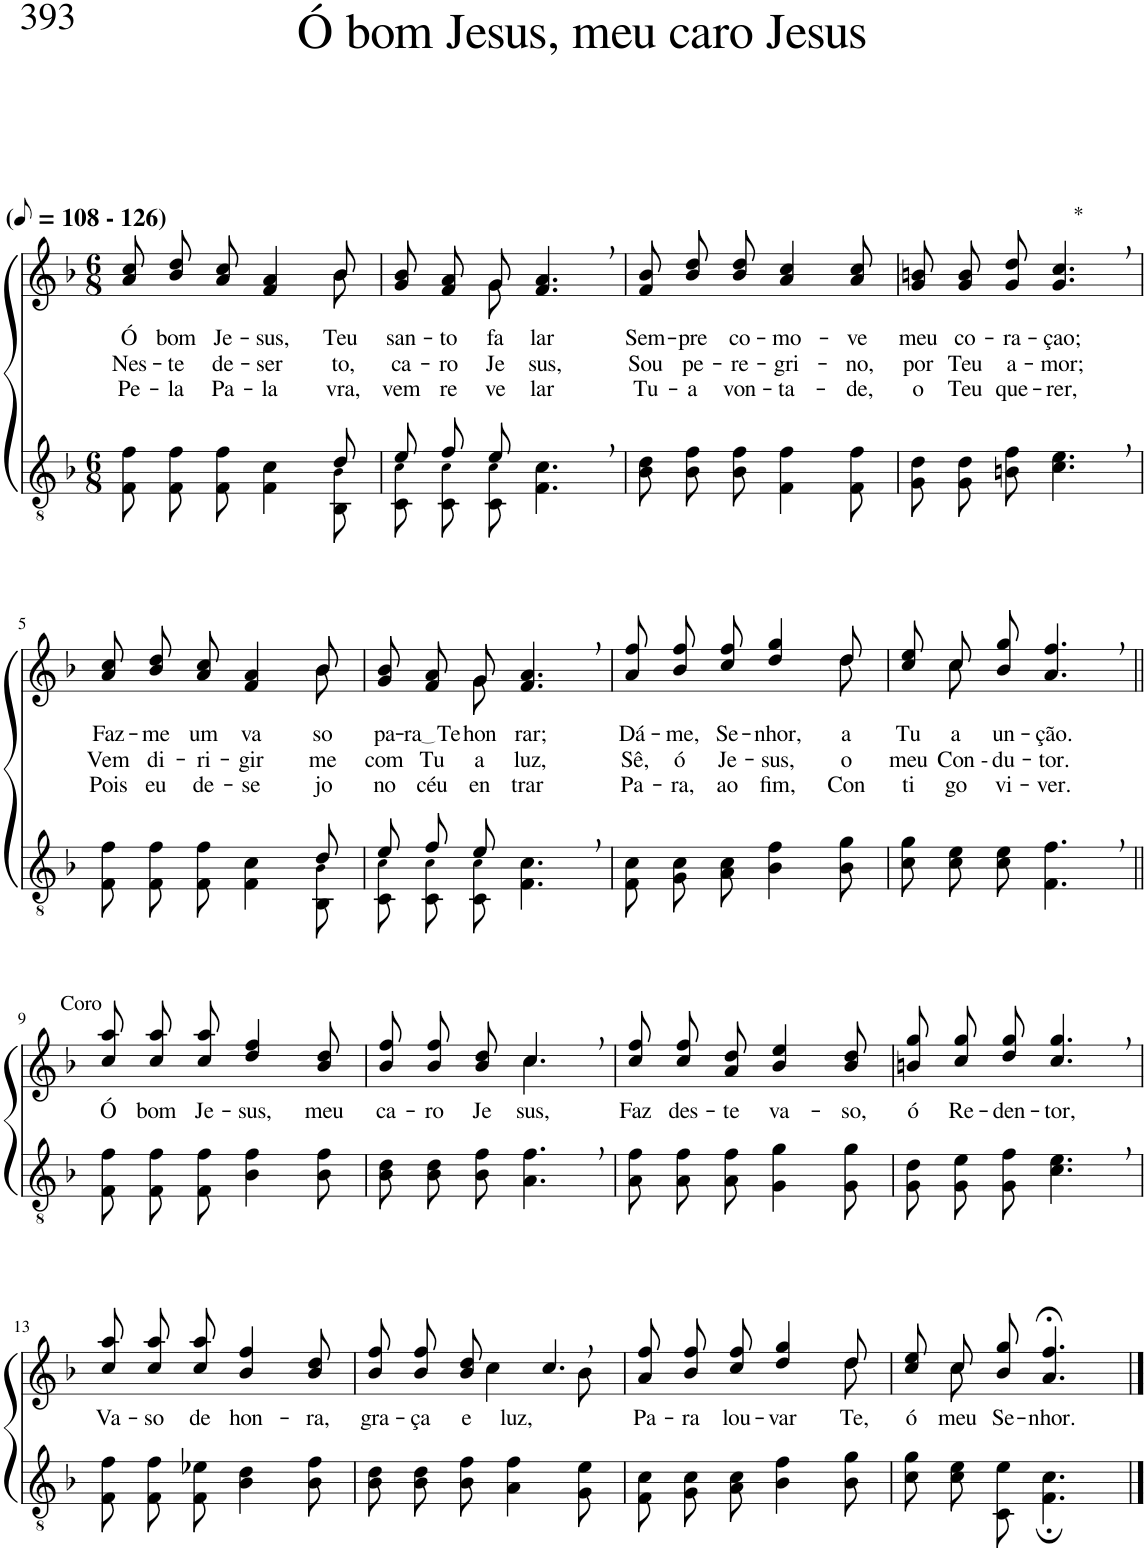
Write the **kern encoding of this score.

**kern	**kern	**text	**text	**text
*part2	*part1	*part1	*part1	*part1
*staff2	*staff1	*staff1	*staff1	*staff1
*I"Parte III e IV	*I"Parte I e II	*	*	*
*clefGv2	*clefG2	*	*	*
*Trd4c7	*Trd4c7	*	*	*
*k[b-]	*k[b-]	*	*	*
*M6/8	*M6/8	*	*	*
*MM54	*MM54	*	*	*
=1	=1	=1	=1	=1
*^	*^	*	*	*
!	!	!LO:TX:a:B:t=(	!	!	!	!
!	!	!LO:TX:a:B:t=- 126)	!	!	!	!
!	!	!	!	!LO:LY:b	!LO:LY:b	!LO:LY:b
2ryy	8F\ 8f\L	2ryy	8a\ 8cc\L	Ó	Nes-	Pe-
!	!	!	!	!LO:LY:b	!LO:LY:b	!LO:LY:b
.	8F\ 8f\	.	8b-\ 8dd\	bom	-te	-la
!	!	!	!	!LO:LY:b	!LO:LY:b	!LO:LY:b
.	8F\ 8f\J	.	8a\ 8cc\J	Je-	de-	Pa-
!	!	!	!	!LO:LY:b	!LO:LY:b	!LO:LY:b
.	4F\ 4c\	.	4f/ 4a/	-sus,	-ser-	-la-
8ryy	.	8ryy	.	.	.	.
!	!	!	!	!LO:LY:b	!LO:LY:b	!LO:LY:b
8d/	8BB-\ 8B-!\	8b-\	8b-/	Teu	-to,	-vra,
=2	=2	=2	=2	=2	=2	=2
!	!	!	!	!LO:LY:b	!LO:LY:b	!LO:LY:b
8e/L	8C/ 8c!/L	8g/ 8b-/L	4ryy	san-	ca-	vem
!	!	!	!	!LO:LY:b	!LO:LY:b	!LO:LY:b
8f/	8C/ 8c!/	8f/ 8a/	.	-to	-ro	re-
!	!	!	!	!LO:LY:b	!LO:LY:b	!LO:LY:b
8e/J	8C/ 8c!/J	8g/J	8g\	fa-	Je-	-ve-
!	!	!	!	!LO:LY:b	!LO:LY:b	!LO:LY:b
4.ryy	4.F\ 4.c\	4.f/, 4.a/,	4.ryy	-lar	-sus,	-lar
=3	=3	=3	=3	=3	=3	=3
!	!	!	!	!LO:LY:b	!LO:LY:b	!LO:LY:b
*v	*v	*	*	*	*	*
*	*v	*v	*	*	*
8B-\ 8d\L	8f/ 8b-/L	Sem-	Sou	Tu-
!	!	!LO:LY:b	!LO:LY:b	!LO:LY:b
8B-\ 8f\	8b-/ 8dd/	-pre	pe-	-a
!	!	!LO:LY:b	!LO:LY:b	!LO:LY:b
8B-\ 8f\J	8b-/ 8dd/J	co-	-re-	von-
!	!	!LO:LY:b	!LO:LY:b	!LO:LY:b
4F\ 4f\	4a/ 4cc/	-mo-	-gri-	-ta-
!	!	!LO:LY:b	!LO:LY:b	!LO:LY:b
8F\ 8f\	8a/ 8cc/	-ve	-no,	-de,
=4	=4	=4	=4	=4
!	!	!LO:LY:b	!LO:LY:b	!LO:LY:b
8G\ 8d\L	8g\ 8bn\L	meu	por	o
!	!	!LO:LY:b	!LO:LY:b	!LO:LY:b
8G\ 8d\	8g\ 8b\	co-	Teu	Teu
!	!	!LO:LY:b	!LO:LY:b	!LO:LY:b
8Bn\ 8f\J	8g\ 8dd\J	-ra-	a-	que-
!	!LO:TX:a:t=*	!	!	!
!	!	!LO:LY:b	!LO:LY:b	!LO:LY:b
4.c\, 4.e\,	4.g/, 4.cc/,	-çao;	-mor;	-rer,
!!LO:LB:g=z
=5	=5	=5	=5	=5
*^	*^	*	*	*
!	!	!	!	!LO:LY:b	!LO:LY:b	!LO:LY:b
2ryy	8F\ 8f\L	2ryy	8a\ 8cc\L	Faz-	Vem	Pois
!	!	!	!	!LO:LY:b	!LO:LY:b	!LO:LY:b
.	8F\ 8f\	.	8b-\ 8dd\	-me	di-	eu
!	!	!	!	!LO:LY:b	!LO:LY:b	!LO:LY:b
.	8F\ 8f\J	.	8a\ 8cc\J	um	-ri-	de-
!	!	!	!	!LO:LY:b	!LO:LY:b	!LO:LY:b
.	4F\ 4c\	.	4f/ 4a/	va-	-gir-	-se-
8ryy	.	8ryy	.	.	.	.
!	!	!	!	!LO:LY:b	!LO:LY:b	!LO:LY:b
8d/	8BB-\ 8B-!\	8b-\	8b-/	-so	-me	-jo
=6	=6	=6	=6	=6	=6	=6
!	!	!	!	!LO:LY:b	!LO:LY:b	!LO:LY:b
8e/L	8C/ 8c!/L	8g/ 8b-/L	4ryy	pa-	com	no
!	!	!	!	!LO:LY:b	!LO:LY:b	!LO:LY:b
8f/	8C/ 8c!/	8f/ 8a/	.	ra Te	Tu-	céu
!	!	!	!	!LO:LY:b	!LO:LY:b	!LO:LY:b
8e/J	8C/ 8c!/J	8g/J	8g\	hon-	-a	en-
!	!	!	!	!LO:LY:b	!LO:LY:b	!LO:LY:b
4.ryy	4.F\ 4.c\	4.f/, 4.a/,	4.ryy	-rar;	luz,	-trar
=7	=7	=7	=7	=7	=7	=7
!	!	!	!	!LO:LY:b	!LO:LY:b	!LO:LY:b
*v	*v	*	*	*	*	*
8F/ 8c/L	8a\ 8ff\L	8ryy	Dá-	Sê,	Pa-
!	!	!	!LO:LY:b	!LO:LY:b	!LO:LY:b
*	*v	*v	*	*	*
8G/ 8c/	8b-\ 8ff\	-me,	ó	-ra,
!	!	!LO:LY:b	!LO:LY:b	!LO:LY:b
8A/ 8c/J	8cc\ 8ff\J	Se-	Je-	ao
!	!	!LO:LY:b	!LO:LY:b	!LO:LY:b
4B-\ 4f\	4dd/ 4gg/	-nhor,	-sus,	fim,
*	*^	*	*	*
!	!	!	!LO:LY:b	!LO:LY:b	!LO:LY:b
8B-\ 8g\	8dd/	8dd\	a	o	Con-
=8	=8	=8	=8	=8	=8
!	!	!	!LO:LY:b	!LO:LY:b	!LO:LY:b
8c\ 8g\L	8cc\ 8ee\L	8ryy	Tu-	meu	-ti-
!	!	!	!LO:LY:b	!LO:LY:b	!LO:LY:b
8c\ 8e\	8cc\	8cc\	-a	Con --	-go
!	!	!	!LO:LY:b	!LO:LY:b	!LO:LY:b
8c\ 8e\J	8b-\ 8gg\J	2ryy	un-	-du-	vi-
!	!	!	!LO:LY:b	!LO:LY:b	!LO:LY:b
4.F\, 4.f\,	4.a/, 4.ff/,	.	-ção.	-tor.	-ver.
*	*v	*v	*	*	*
!!LO:LB:g=z
=9||	=9||	=9||	=9||	=9||
!	!LO:TX:a:t=Coro	!	!	!
!	!	!LO:LY:b	!	!
8F\ 8f\L	8cc\ 8aa\L	Ó	.	.
!	!	!LO:LY:b	!	!
8F\ 8f\	8cc\ 8aa\	bom	.	.
!	!	!LO:LY:b	!	!
8F\ 8f\J	8cc\ 8aa\J	Je-	.	.
!	!	!LO:LY:b	!	!
4B-\ 4f\	4dd/ 4ff/	-sus,	.	.
!	!	!LO:LY:b	!	!
8B-\ 8f\	8b-/ 8dd/	meu	.	.
=10	=10	=10	=10	=10
!	!	!LO:LY:b	!	!
*	*^	*	*	*
8B-\ 8d\L	8b-\ 8ff\L	4.ryy	ca-	.	.
!	!	!	!LO:LY:b	!	!
8B-\ 8d\	8b-\ 8ff\	.	-ro	.	.
!	!	!	!LO:LY:b	!	!
8B-\ 8f\J	8b-\ 8dd\J	.	Je-	.	.
!	!	!	!LO:LY:b	!	!
4.A\, 4.f\,	4.cc,/	4.cc\	-sus,	.	.
=11	=11	=11	=11	=11	=11
!	!	!	!LO:LY:b	!	!
*	*v	*v	*	*	*
8A\ 8f\L	8cc\ 8ff\L	Faz	.	.
!	!	!LO:LY:b	!	!
8A\ 8f\	8cc\ 8ff\	des-	.	.
!	!	!LO:LY:b	!	!
8A\ 8f\J	8a\ 8dd\J	-te	.	.
!	!	!LO:LY:b	!	!
4G\ 4g\	4b-/ 4ee/	va-	.	.
!	!	!LO:LY:b	!	!
8G\ 8g\	8b-/ 8dd/	-so,	.	.
=12	=12	=12	=12	=12
!	!	!LO:LY:b	!	!
8G\ 8d\L	8bn\ 8gg\L	ó	.	.
!	!	!LO:LY:b	!	!
8G\ 8e\	8cc\ 8gg\	Re-	.	.
!	!	!LO:LY:b	!	!
8G\ 8f\J	8dd\ 8gg\J	-den-	.	.
!	!	!LO:LY:b	!	!
4.c\, 4.e\,	4.cc/, 4.gg/,	-tor,	.	.
!!LO:LB:g=z
=13	=13	=13	=13	=13
!	!	!LO:LY:b	!	!
8F\ 8f\L	8cc\ 8aa\L	Va-	.	.
!	!	!LO:LY:b	!	!
8F\ 8f\	8cc\ 8aa\	-so	.	.
!	!	!LO:LY:b	!	!
8F\ 8e-X\J	8cc\ 8aa\J	de	.	.
!	!	!LO:LY:b	!	!
4B-\ 4d\	4b-/ 4ff/	hon-	.	.
!	!	!LO:LY:b	!	!
8B-\ 8f\	8b-/ 8dd/	-ra,	.	.
=14	=14	=14	=14	=14
!	!	!LO:LY:b	!	!
*	*^	*	*	*
8B-\ 8d\L	8b-\ 8ff\L	4.ryy	gra-	.	.
!	!	!	!LO:LY:b	!	!
8B-\ 8d\	8b-\ 8ff\	.	-ça	.	.
!	!	!	!LO:LY:b	!	!
8B-\ 8f\J	8b-\ 8dd\J	.	e	.	.
!	!	!	!LO:LY:b	!	!
4A\ 4f\	4.cc,/	4cc\	luz,	.	.
8G\ 8e\	.	8b-\	.	.	.
=15	=15	=15	=15	=15	=15
!	!	!	!LO:LY:b	!	!
8F/ 8c/L	8a\ 8ff\L	8ryy	Pa-	.	.
!	!	!	!LO:LY:b	!	!
*	*v	*v	*	*	*
8G/ 8c/	8b-\ 8ff\	-ra	.	.
!	!	!LO:LY:b	!	!
8A/ 8c/J	8cc\ 8ff\J	lou-	.	.
!	!	!LO:LY:b	!	!
4B-\ 4f\	4dd/ 4gg/	-var-	.	.
*	*^	*	*	*
!	!	!	!LO:LY:b	!	!
8B-\ 8g\	8dd/	8dd\	-Te,	.	.
=16	=16	=16	=16	=16	=16
!	!	!	!LO:LY:b	!	!
8c\ 8g\L	8cc\ 8ee\L	8ryy	ó	.	.
!	!	!	!LO:LY:b	!	!
8c\ 8e\	8cc\	8cc\	meu	.	.
!	!	!	!LO:LY:b	!	!
8C\ 8e\J	8b-\ 8gg\J	2ryy	Se-	.	.
!	!	!	!LO:LY:b	!	!
4.F\; 4.c\;	4.a/;< 4.ff/;<	.	-nhor.	.	.
*	*v	*v	*	*	*
==	==	==	==	==
*-	*-	*-	*-	*-
